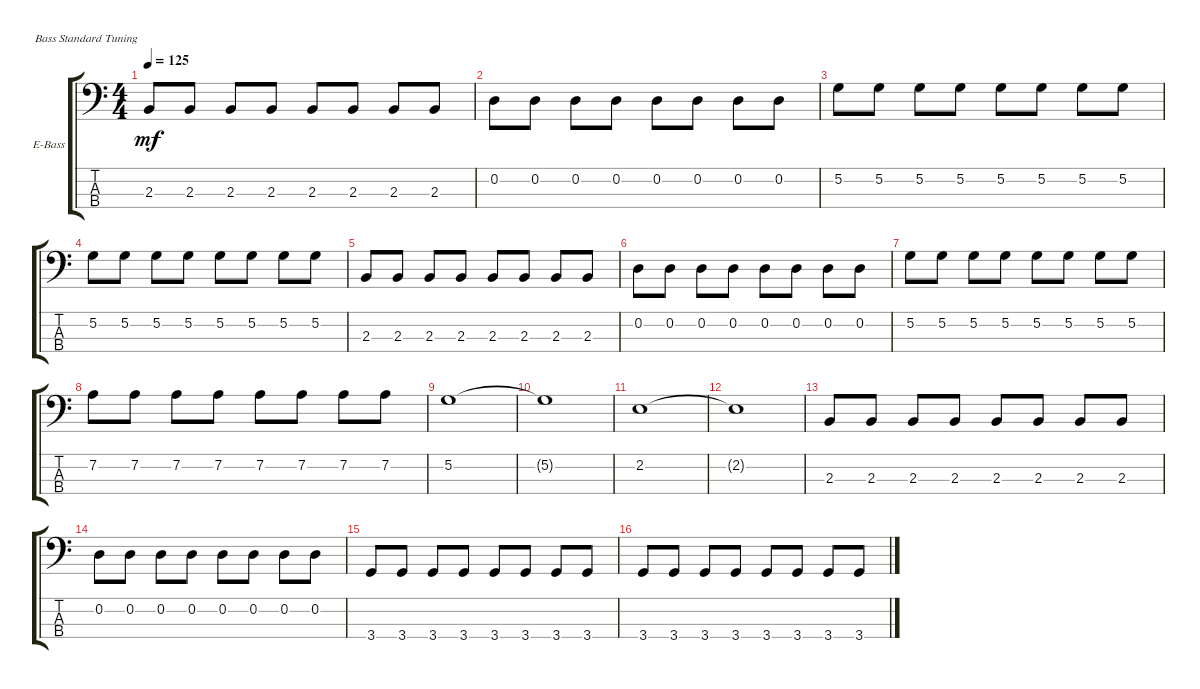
\defaultSystemsLayout 4
\bracketExtendMode groupsimilarinstruments
\firstSystemTrackNameOrientation horizontal
\otherSystemsTrackNameOrientation horizontal
\track ("Electric Bass" "E-Bass") {instrument electricbassfinger}
\staff {score tabs}
\tuning (G2 D2 A1 E1)
\ts (4 4)
\tempo 125
\clef f4
\ks c
2.3.8{dy mf} 2.3.8 2.3.8 2.3.8 2.3.8 2.3.8 2.3.8 2.3.8 |
0.2.8 0.2.8 0.2.8 0.2.8 0.2.8 0.2.8 0.2.8 0.2.8 |
5.2.8 5.2.8 5.2.8 5.2.8 5.2.8 5.2.8 5.2.8 5.2.8 |
5.2.8 5.2.8 5.2.8 5.2.8 5.2.8 5.2.8 5.2.8 5.2.8 |
2.3.8 2.3.8 2.3.8 2.3.8 2.3.8 2.3.8 2.3.8 2.3.8 |
0.2.8 0.2.8 0.2.8 0.2.8 0.2.8 0.2.8 0.2.8 0.2.8 |
5.2.8 5.2.8 5.2.8 5.2.8 5.2.8 5.2.8 5.2.8 5.2.8 |
7.2.8 7.2.8 7.2.8 7.2.8 7.2.8 7.2.8 7.2.8 7.2.8 |
5.2.1 |
5.2{t}.1 |
2.2.1 |
2.2{t}.1 |
2.3.8 2.3.8 2.3.8 2.3.8 2.3.8 2.3.8 2.3.8 2.3.8 |
0.2.8 0.2.8 0.2.8 0.2.8 0.2.8 0.2.8 0.2.8 0.2.8 |
3.4.8 3.4.8 3.4.8 3.4.8 3.4.8 3.4.8 3.4.8 3.4.8 |
3.4.8 3.4.8 3.4.8 3.4.8 3.4.8 3.4.8 3.4.8 3.4.8
